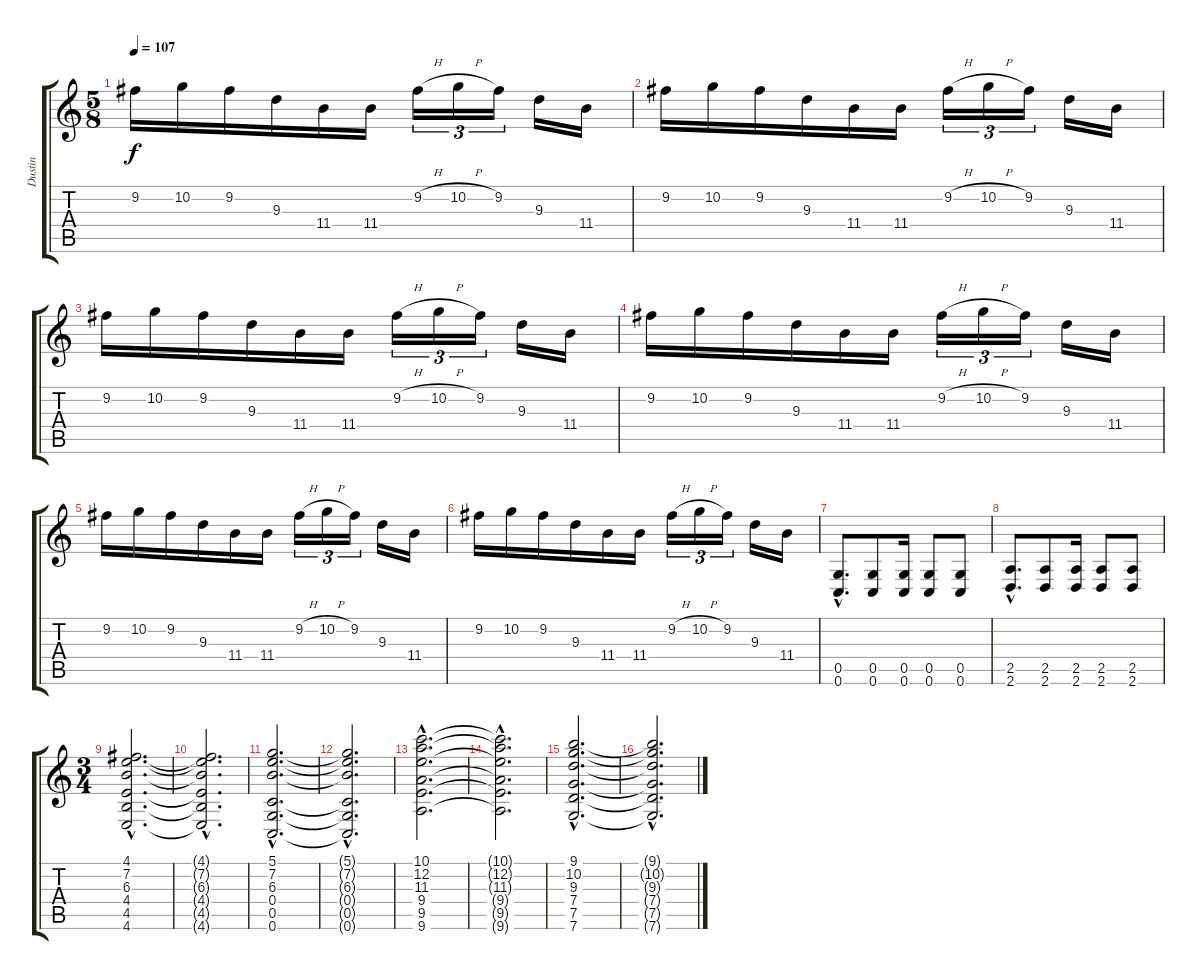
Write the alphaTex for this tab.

\track ("Dustin" "Dustin") {instrument distortionguitar}
\staff {score tabs}
\tuning (D4 A3 F3 C3 G2 C2) {hide}
\ts (5 8)
\tempo 107
\clef g2
\ks c
9.2.16{dy f} 10.2.16 9.2.16 9.3.16 11.4.16 11.4.16 9.2{h}.16{tu (3 2)} 10.2{h}.16{tu (3 2)} 9.2.16{tu (3 2)} 9.3.16 11.4.16 |
9.2.16 10.2.16 9.2.16 9.3.16 11.4.16 11.4.16 9.2{h}.16{tu (3 2)} 10.2{h}.16{tu (3 2)} 9.2.16{tu (3 2)} 9.3.16 11.4.16 |
9.2.16 10.2.16 9.2.16 9.3.16 11.4.16 11.4.16 9.2{h}.16{tu (3 2)} 10.2{h}.16{tu (3 2)} 9.2.16{tu (3 2)} 9.3.16 11.4.16 |
9.2.16 10.2.16 9.2.16 9.3.16 11.4.16 11.4.16 9.2{h}.16{tu (3 2)} 10.2{h}.16{tu (3 2)} 9.2.16{tu (3 2)} 9.3.16 11.4.16 |
9.2.16 10.2.16 9.2.16 9.3.16 11.4.16 11.4.16 9.2{h}.16{tu (3 2)} 10.2{h}.16{tu (3 2)} 9.2.16{tu (3 2)} 9.3.16 11.4.16 |
9.2.16 10.2.16 9.2.16 9.3.16 11.4.16 11.4.16 9.2{h}.16{tu (3 2)} 10.2{h}.16{tu (3 2)} 9.2.16{tu (3 2)} 9.3.16 11.4.16 |
(0.5{hac} 0.6{hac}).8{d} (0.5 0.6).8 (0.5 0.6).16 (0.5 0.6).8 (0.5 0.6).8 |
(2.5{hac} 2.6{hac}).8{d} (2.5 2.6).8 (2.5 2.6).16 (2.5 2.6).8 (2.5 2.6).8 |
\ts (3 4)
(4.1{hac} 7.2{hac} 6.3{hac} 4.4{hac} 4.5{hac} 4.6{hac}).2{d} |
(4.1{hac t} 7.2{hac t} 6.3{hac t} 4.4{hac t} 4.5{hac t} 4.6{hac t}).2{d} |
(5.1{hac} 7.2{hac} 6.3{hac} 0.4{hac} 0.5{hac} 0.6{hac}).2{d} |
(5.1{hac t} 7.2{hac t} 6.3{hac t} 0.4{hac t} 0.5{hac t} 0.6{hac t}).2{d} |
(10.1{hac} 12.2{hac} 11.3{hac} 9.4{hac} 9.5{hac} 9.6{hac}).2{d} |
(10.1{hac t} 12.2{hac t} 11.3{hac t} 9.4{hac t} 9.5{hac t} 9.6{hac t}).2{d} |
(9.1{hac} 10.2{hac} 9.3{hac} 7.4{hac} 7.5{hac} 7.6{hac}).2{d} |
(9.1{hac t} 10.2{hac t} 9.3{hac t} 7.4{hac t} 7.5{hac t} 7.6{hac t}).2{d}
